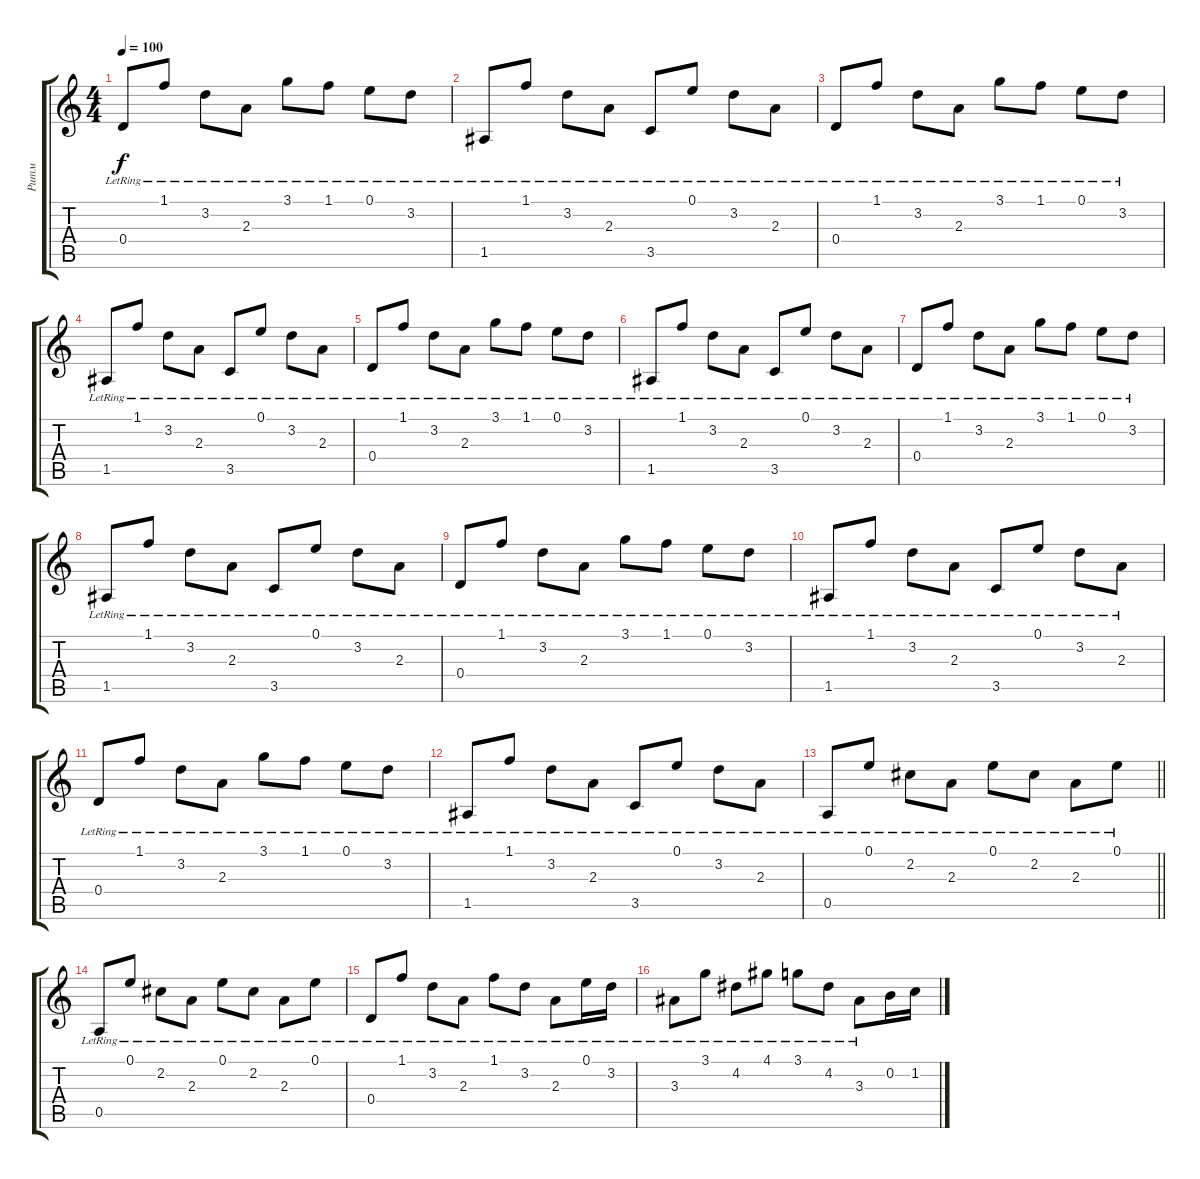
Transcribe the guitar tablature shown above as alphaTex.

\track ("Ритм" "Ритм") {instrument electricguitarclean}
\staff {score tabs}
\tuning (E4 B3 G3 D3 A2 E2) {hide}
\ts (4 4)
\tempo 100
\clef g2
\ks c
0.4{lr}.8{dy f} 1.1{lr}.8 3.2{lr}.8 2.3{lr}.8 3.1{lr}.8 1.1{lr}.8 0.1{lr}.8 3.2{lr}.8 |
1.5{lr}.8 1.1{lr}.8 3.2{lr}.8 2.3{lr}.8 3.5{lr}.8 0.1{lr}.8 3.2{lr}.8 2.3{lr}.8 |
0.4{lr}.8 1.1{lr}.8 3.2{lr}.8 2.3{lr}.8 3.1{lr}.8 1.1{lr}.8 0.1{lr}.8 3.2{lr}.8 |
1.5{lr}.8 1.1{lr}.8 3.2{lr}.8 2.3{lr}.8 3.5{lr}.8 0.1{lr}.8 3.2{lr}.8 2.3{lr}.8 |
0.4{lr}.8 1.1{lr}.8 3.2{lr}.8 2.3{lr}.8 3.1{lr}.8 1.1{lr}.8 0.1{lr}.8 3.2{lr}.8 |
1.5{lr}.8 1.1{lr}.8 3.2{lr}.8 2.3{lr}.8 3.5{lr}.8 0.1{lr}.8 3.2{lr}.8 2.3{lr}.8 |
0.4{lr}.8 1.1{lr}.8 3.2{lr}.8 2.3{lr}.8 3.1{lr}.8 1.1{lr}.8 0.1{lr}.8 3.2{lr}.8 |
1.5{lr}.8 1.1{lr}.8 3.2{lr}.8 2.3{lr}.8 3.5{lr}.8 0.1{lr}.8 3.2{lr}.8 2.3{lr}.8 |
0.4{lr}.8 1.1{lr}.8 3.2{lr}.8 2.3{lr}.8 3.1{lr}.8 1.1{lr}.8 0.1{lr}.8 3.2{lr}.8 |
1.5{lr}.8 1.1{lr}.8 3.2{lr}.8 2.3{lr}.8 3.5{lr}.8 0.1{lr}.8 3.2{lr}.8 2.3{lr}.8 |
0.4{lr}.8 1.1{lr}.8 3.2{lr}.8 2.3{lr}.8 3.1{lr}.8 1.1{lr}.8 0.1{lr}.8 3.2{lr}.8 |
1.5{lr}.8 1.1{lr}.8 3.2{lr}.8 2.3{lr}.8 3.5{lr}.8 0.1{lr}.8 3.2{lr}.8 2.3{lr}.8 |
\barLineRight lightlight
0.5{lr}.8 0.1{lr}.8 2.2{lr}.8 2.3{lr}.8 0.1{lr}.8 2.2{lr}.8 2.3{lr}.8 0.1{lr}.8 |
0.5{lr}.8 0.1{lr}.8 2.2{lr}.8 2.3{lr}.8 0.1{lr}.8 2.2{lr}.8 2.3{lr}.8 0.1{lr}.8 |
0.4{lr}.8 1.1{lr}.8 3.2{lr}.8 2.3{lr}.8 1.1{lr}.8 3.2{lr}.8 2.3{lr}.8 0.1{lr}.16 3.2{lr}.16 |
3.3{lr}.8 3.1{lr}.8 4.2{lr}.8 4.1{lr}.8 3.1{lr}.8 4.2{lr}.8 3.3{lr}.8 0.2.16 1.2.16
